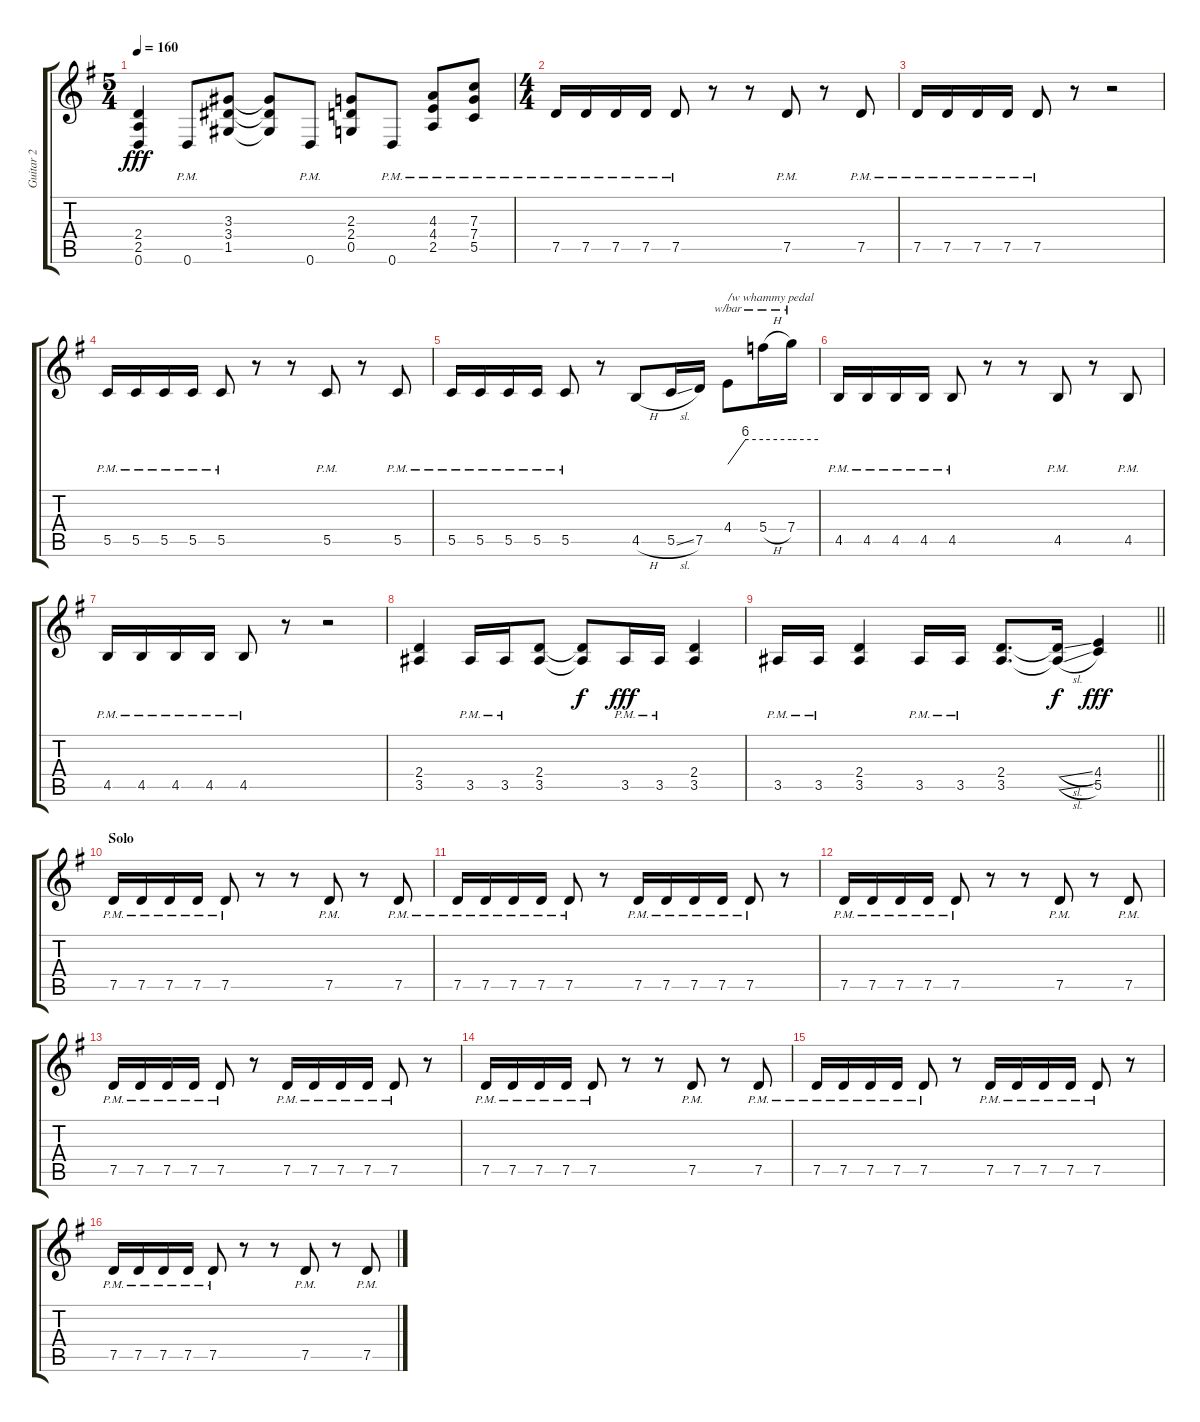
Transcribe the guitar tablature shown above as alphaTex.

\track ("Guitar 2" "Guitar 2") {instrument distortionguitar}
\staff {score tabs}
\tuning (D4 A3 F3 C3 G2 D2) {hide}
\ts (5 4)
\tempo 160
\clef g2
\ks g
(2.4 2.5 0.6).4{dy fff} 0.6{pm}.8 (3.3 3.4 1.5).8 (3.3{t} 3.4{t} 1.5{t}).8 0.6{pm}.8 (2.3 2.4 0.5).8 0.6{pm}.8 (4.3{pm} 4.4{pm} 2.5{pm}).8 (7.3{pm} 7.4{pm} 5.5{pm}).8 |
\ts (4 4)
7.5{pm}.16 7.5{pm}.16 7.5{pm}.16 7.5{pm}.16 7.5{pm}.8 r.8 r.8 7.5{pm}.8 r.8 7.5{pm}.8 |
7.5{pm}.16 7.5{pm}.16 7.5{pm}.16 7.5{pm}.16 7.5{pm}.8 r.8 r.2 |
5.5{pm}.16 5.5{pm}.16 5.5{pm}.16 5.5{pm}.16 5.5{pm}.8 r.8 r.8 5.5{pm}.8 r.8 5.5{pm}.8 |
5.5{pm}.16 5.5{pm}.16 5.5{pm}.16 5.5{pm}.16 5.5{pm}.8 r.8 4.5{h}.8 5.5{sl}.16 7.5.16 4.4.8{tbe (custom default 0 0 30 24 60 24) txt "/w whammy pedal"} 5.4{h}.16{tbe (hold default 0 24 60 24)} 7.4.16{tbe (hold default 0 24 60 24)} |
4.5{pm}.16 4.5{pm}.16 4.5{pm}.16 4.5{pm}.16 4.5{pm}.8 r.8 r.8 4.5{pm}.8 r.8 4.5{pm}.8 |
4.5{pm}.16 4.5{pm}.16 4.5{pm}.16 4.5{pm}.16 4.5{pm}.8 r.8 r.2 |
(2.4 3.5).4{volume 10} 3.5{pm}.16 3.5{pm}.16 (2.4 3.5).8 (2.4{t} 3.5{t}).8{dy f} 3.5{pm}.16{dy fff} 3.5{pm}.16 (2.4 3.5).4 |
\barLineRight lightlight
3.5{pm}.16 3.5{pm}.16 (2.4 3.5).4 3.5{pm}.16 3.5{pm}.16 (2.4 3.5).8{d} (2.4{sl t} 3.5{sl t}).16{dy f} (4.4 5.5).4{dy fff} |
\section ("" "Solo")
7.5{pm}.16 7.5{pm}.16 7.5{pm}.16 7.5{pm}.16 7.5{pm}.8 r.8 r.8 7.5{pm}.8 r.8 7.5{pm}.8 |
7.5{pm}.16 7.5{pm}.16 7.5{pm}.16 7.5{pm}.16 7.5{pm}.8 r.8 7.5{pm}.16 7.5{pm}.16 7.5{pm}.16 7.5{pm}.16 7.5{pm}.8 r.8 |
7.5{pm}.16 7.5{pm}.16 7.5{pm}.16 7.5{pm}.16 7.5{pm}.8 r.8 r.8 7.5{pm}.8 r.8 7.5{pm}.8 |
7.5{pm}.16 7.5{pm}.16 7.5{pm}.16 7.5{pm}.16 7.5{pm}.8 r.8 7.5{pm}.16 7.5{pm}.16 7.5{pm}.16 7.5{pm}.16 7.5{pm}.8 r.8 |
7.5{pm}.16 7.5{pm}.16 7.5{pm}.16 7.5{pm}.16 7.5{pm}.8 r.8 r.8 7.5{pm}.8 r.8 7.5{pm}.8 |
7.5{pm}.16 7.5{pm}.16 7.5{pm}.16 7.5{pm}.16 7.5{pm}.8 r.8 7.5{pm}.16 7.5{pm}.16 7.5{pm}.16 7.5{pm}.16 7.5{pm}.8 r.8 |
7.5{pm}.16 7.5{pm}.16 7.5{pm}.16 7.5{pm}.16 7.5{pm}.8 r.8 r.8 7.5{pm}.8 r.8 7.5{pm}.8
